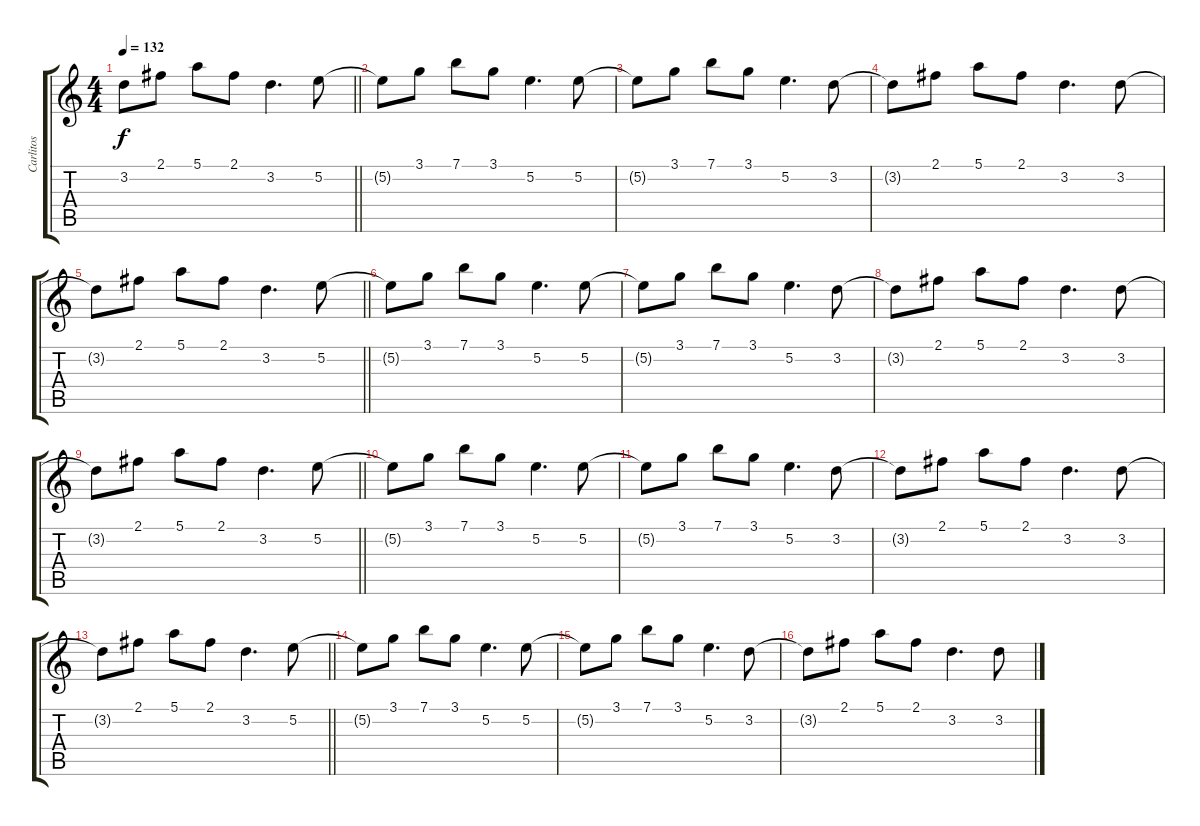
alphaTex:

\track ("Carlitos" "Carlitos") {instrument distortionguitar}
\staff {score tabs}
\tuning (E4 B3 G3 D3 A2 E2) {hide}
\ts (4 4)
\tempo 132
\clef g2
\barLineRight lightlight
\ks c
3.2{t}.8{dy f} 2.1.8 5.1.8 2.1.8 3.2.4{d} 5.2.8 |
5.2{t}.8 3.1.8 7.1.8 3.1.8 5.2.4{d} 5.2.8 |
5.2{t}.8 3.1.8 7.1.8 3.1.8 5.2.4{d} 3.2.8 |
3.2{t}.8 2.1.8 5.1.8 2.1.8 3.2.4{d} 3.2.8 |
\barLineRight lightlight
3.2{t}.8 2.1.8 5.1.8 2.1.8 3.2.4{d} 5.2.8 |
5.2{t}.8 3.1.8 7.1.8 3.1.8 5.2.4{d} 5.2.8 |
5.2{t}.8 3.1.8 7.1.8 3.1.8 5.2.4{d} 3.2.8 |
3.2{t}.8 2.1.8 5.1.8 2.1.8 3.2.4{d} 3.2.8 |
\barLineRight lightlight
3.2{t}.8 2.1.8 5.1.8 2.1.8 3.2.4{d} 5.2.8 |
5.2{t}.8 3.1.8 7.1.8 3.1.8 5.2.4{d} 5.2.8 |
5.2{t}.8 3.1.8 7.1.8 3.1.8 5.2.4{d} 3.2.8 |
3.2{t}.8 2.1.8 5.1.8 2.1.8 3.2.4{d} 3.2.8 |
\barLineRight lightlight
3.2{t}.8 2.1.8 5.1.8 2.1.8 3.2.4{d} 5.2.8 |
5.2{t}.8 3.1.8 7.1.8 3.1.8 5.2.4{d} 5.2.8 |
5.2{t}.8 3.1.8 7.1.8 3.1.8 5.2.4{d} 3.2.8 |
3.2{t}.8 2.1.8 5.1.8 2.1.8 3.2.4{d} 3.2.8
